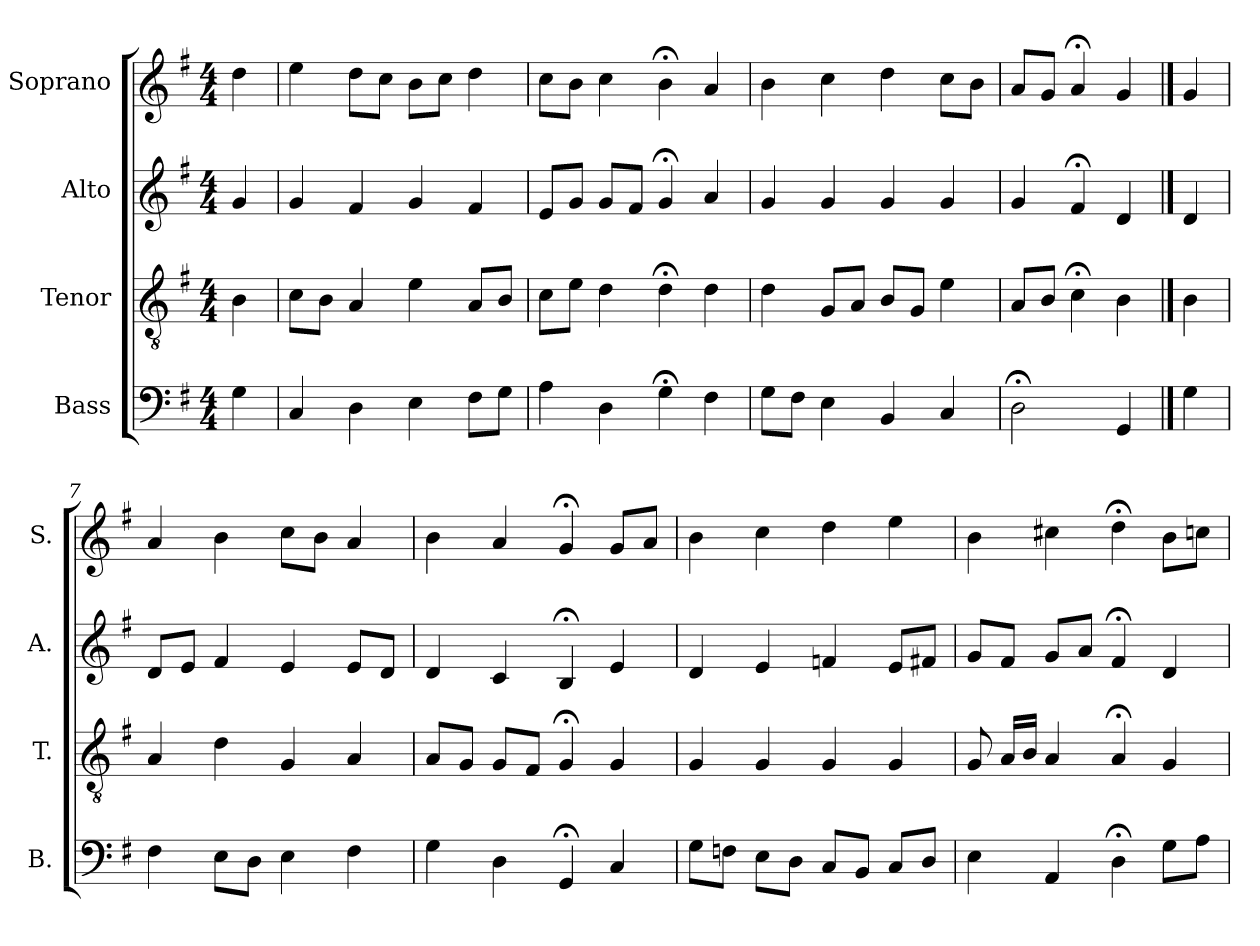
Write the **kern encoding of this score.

**kern	**kern	**kern	**kern
*part4	*part3	*part2	*part1
*staff4	*staff3	*staff2	*staff1
*I"Bass	*I"Tenor	*I"Alto	*I"Soprano
*I'B.	*I'T.	*I'A.	*I'S.
*clefF4	*clefGv2	*clefG2	*clefG2
*	*ITrd7c12	*	*
*k[f#]	*k[f#]	*k[f#]	*k[f#]
*G:	*G:	*G:	*G:
*M4/4	*M4/4	*M4/4	*M4/4
=1	=1	=1	=1
4G\	4BB\	4g/	4dd\
=2	=2	=2	=2
4C/	8C\L	4g/	4ee\
.	8BB\J	.	.
4D\	4AA/	4f#/	8dd\L
.	.	.	8cc\J
4E\	4E\	4g/	8b\L
.	.	.	8cc\J
8F#\L	8AA/L	4f#/	4dd\
8G\J	8BB/J	.	.
=3	=3	=3	=3
4A\	8C\L	8e/L	8cc\L
.	8E\J	8g/J	8b\J
4D\	4D\	8g/L	4cc\
.	.	8f#/J	.
4G;<\	4D;<\	4g;</	4b;<\
4F#\	4D\	4a/	4a/
=4	=4	=4	=4
8G\L	4D\	4g/	4b\
8F#\J	.	.	.
4E\	8GG/L	4g/	4cc\
.	8AA/J	.	.
4BB/	8BB/L	4g/	4dd\
.	8GG/J	.	.
4C/	4E\	4g/	8cc\L
.	.	.	8b\J
=5	=5	=5	=5
2D;<\	8AA/L	4g/	8a/L
.	8BB/J	.	8g/J
.	4C;<\	4f#;</	4a;</
4GG/	4BB\	4d/	4g/
==6	==6	==6	==6
4G\	4BB\	4d/	4g/
!!LO:LB:g=z
=7	=7	=7	=7
4F#\	4AA/	8d/L	4a/
.	.	8e/J	.
8E\L	4D\	4f#/	4b\
8D\J	.	.	.
4E\	4GG/	4e/	8cc\L
.	.	.	8b\J
4F#\	4AA/	8e/L	4a/
.	.	8d/J	.
=8	=8	=8	=8
4G\	8AA/L	4d/	4b\
.	8GG/J	.	.
4D\	8GG/L	4c/	4a/
.	8FF#/J	.	.
4GG;</	4GG;</	4B;</	4g;</
4C/	4GG/	4e/	8g/L
.	.	.	8a/J
=9	=9	=9	=9
8G\L	4GG/	4d/	4b\
8Fn\J	.	.	.
8E\L	4GG/	4e/	4cc\
8D\J	.	.	.
8C/L	4GG/	4fn/	4dd\
8BB/J	.	.	.
8C/L	4GG/	8e/L	4ee\
8D/J	.	8f#X/J	.
=10	=10	=10	=10
4E\	8GG/	8g/L	4b\
.	16AA/LL	8f#/J	.
.	16BB/JJ	.	.
4AA/	4AA/	8g/L	4cc#X\
.	.	8a/J	.
4D;<\	4AA;</	4f#;</	4dd;<\
8G\L	4GG/	4d/	8b\L
8A\J	.	.	8ccn\J
=	=	=	=
*-	*-	*-	*-
